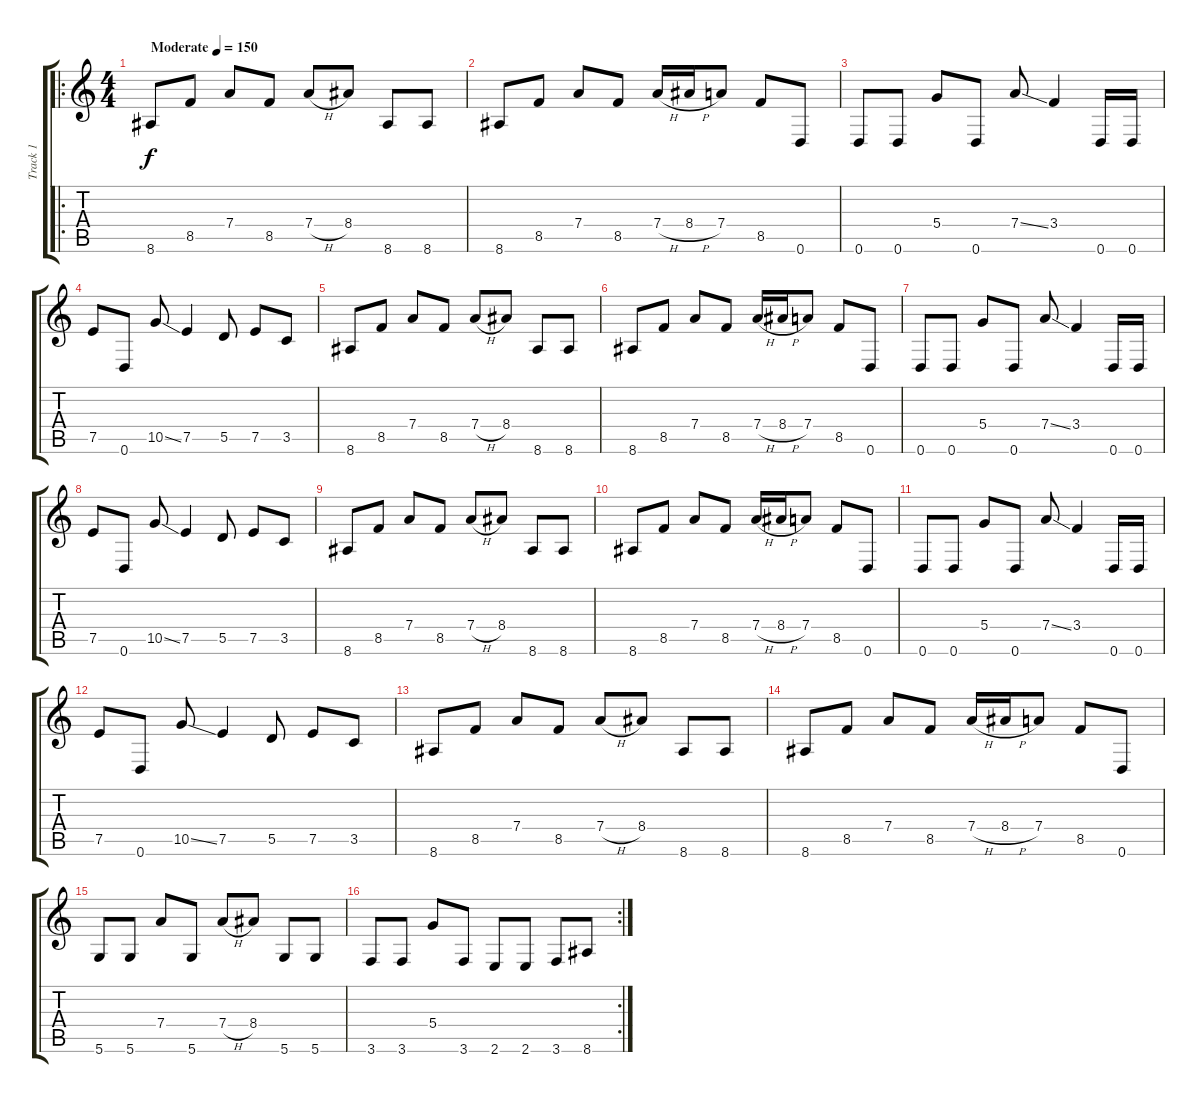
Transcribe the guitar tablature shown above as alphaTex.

\track ("Track 1" "Track 1") {instrument distortionguitar}
\staff {score tabs}
\tuning (E4 B3 G3 D3 A2 D2) {hide}
\ro
\ts (4 4)
\tempo (150 "Moderate")
\clef g2
\ks c
8.6.8{dy f instrument distortionguitar} 8.5.8 7.4.8 8.5.8 7.4{h}.8 8.4.8 8.6.8 8.6.8 |
8.6.8 8.5.8 7.4.8 8.5.8 7.4{h}.16 8.4{h}.16 7.4.8 8.5.8 0.6.8 |
0.6.8 0.6.8 5.4.8 0.6.8 7.4{ss}.8 3.4.4 0.6.16 0.6.16 |
7.5.8 0.6.8 10.5{ss}.8 7.5.4 5.5.8 7.5.8 3.5.8 |
8.6.8 8.5.8 7.4.8 8.5.8 7.4{h}.8 8.4.8 8.6.8 8.6.8 |
8.6.8 8.5.8 7.4.8 8.5.8 7.4{h}.16 8.4{h}.16 7.4.8 8.5.8 0.6.8 |
0.6.8 0.6.8 5.4.8 0.6.8 7.4{ss}.8 3.4.4 0.6.16 0.6.16 |
7.5.8 0.6.8 10.5{ss}.8 7.5.4 5.5.8 7.5.8 3.5.8 |
8.6.8 8.5.8 7.4.8 8.5.8 7.4{h}.8 8.4.8 8.6.8 8.6.8 |
8.6.8 8.5.8 7.4.8 8.5.8 7.4{h}.16 8.4{h}.16 7.4.8 8.5.8 0.6.8 |
0.6.8 0.6.8 5.4.8 0.6.8 7.4{ss}.8 3.4.4 0.6.16 0.6.16 |
7.5.8 0.6.8 10.5{ss}.8 7.5.4 5.5.8 7.5.8 3.5.8 |
8.6.8 8.5.8 7.4.8 8.5.8 7.4{h}.8 8.4.8 8.6.8 8.6.8 |
8.6.8 8.5.8 7.4.8 8.5.8 7.4{h}.16 8.4{h}.16 7.4.8 8.5.8 0.6.8 |
5.6.8 5.6.8 7.4.8 5.6.8 7.4{h}.8 8.4.8 5.6.8 5.6.8 |
\rc 2
3.6.8 3.6.8 5.4.8 3.6.8 2.6.8 2.6.8 3.6.8 8.6.8
